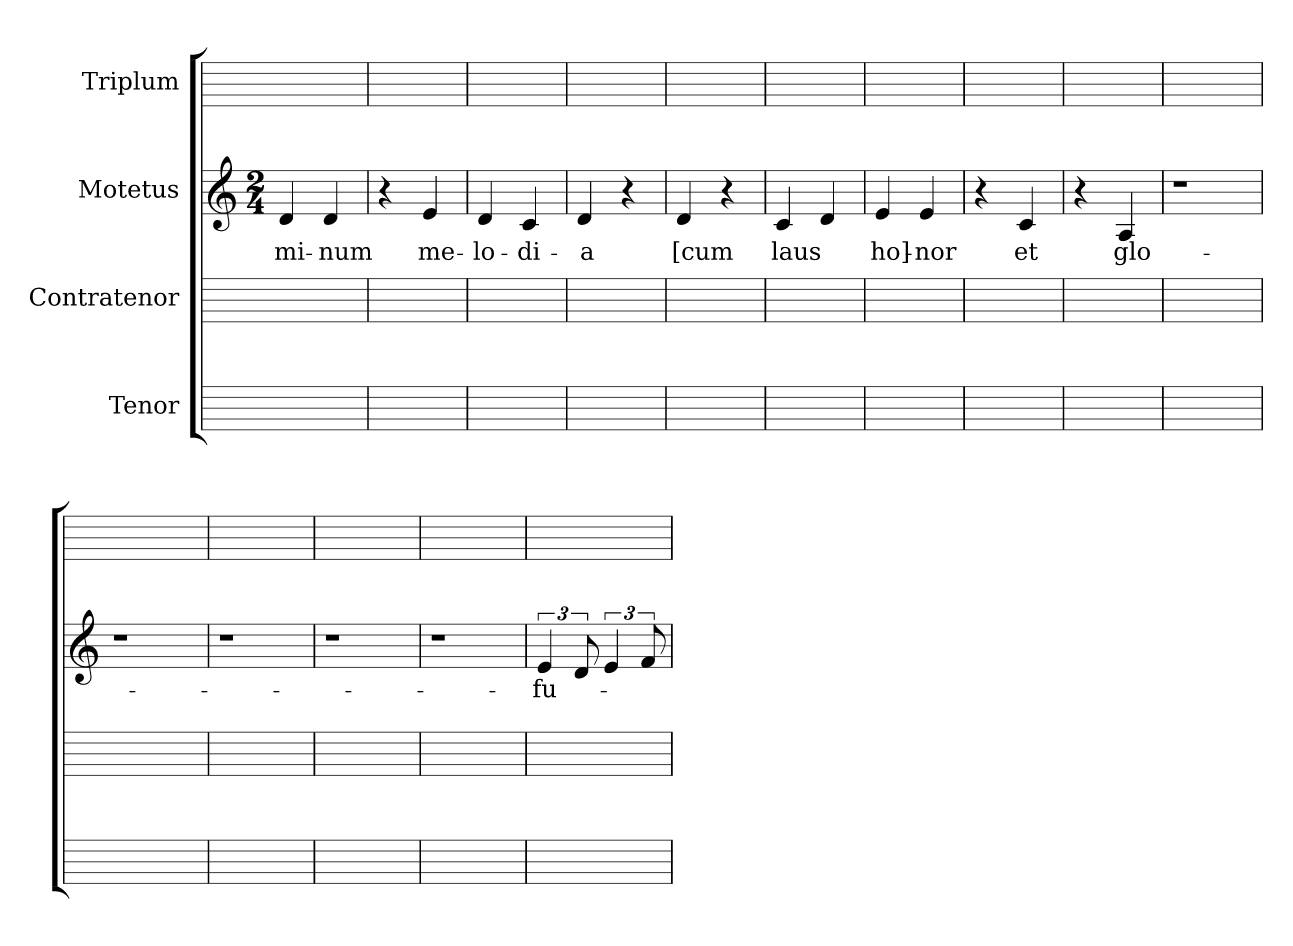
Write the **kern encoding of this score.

**kern	**kern	**kern	**text	**kern
*part4	*part3	*part2	*part2	*part1
*staff4	*staff3	*staff2	*staff2	*staff1
*I"Tenor	*I"Contratenor	*I"Motetus	*	*I"Triplum
*	*	*clefG2	*	*
*	*	*k[]	*	*
*	*	*M2/4	*	*
=	=	=	=	=
!	!	!	!LO:LY:b	!
4ryy	4ryy	4d/	-mi-	4ryy
!	!	!	!LO:LY:b	!
4ryy	4ryy	4d/	-num	4ryy
=	=	=	=	=
4ryy	4ryy	4r	.	4ryy
!	!	!	!LO:LY:b	!
4ryy	4ryy	4e/	me-	4ryy
=	=	=	=	=
!	!	!	!LO:LY:b	!
4ryy	4ryy	4d/	-lo-	4ryy
!	!	!	!LO:LY:b	!
4ryy	4ryy	4c/	-di-	4ryy
=	=	=	=	=
!	!	!	!LO:LY:b	!
4ryy	4ryy	4d/	-a	4ryy
4ryy	4ryy	4r	.	4ryy
=	=	=	=	=
!	!	!	!LO:LY:b	!
4ryy	4ryy	4d/	[cum	4ryy
4ryy	4ryy	4r	.	4ryy
=	=	=	=	=
!	!	!	!LO:LY:b	!
4ryy	4ryy	4c/	-laus	4ryy
4ryy	4ryy	4d/	.	4ryy
=	=	=	=	=
!	!	!	!LO:LY:b	!
4ryy	4ryy	4e/	ho]-	4ryy
!	!	!	!LO:LY:b	!
4ryy	4ryy	4e/	-nor	4ryy
=	=	=	=	=
4ryy	4ryy	4r	.	4ryy
!	!	!	!LO:LY:b	!
4ryy	4ryy	4c/	et	4ryy
=	=	=	=	=
4ryy	4ryy	4r	.	4ryy
!	!	!	!LO:LY:b	!
4ryy	4ryy	4A/	glo-	4ryy
=	=	=	=	=
!	!	!LO:N:vis=1	!LO:LY:b	!
4ryy	4ryy	2r	-ri-	4ryy
4ryy	4ryy	.	.	4ryy
=	=	=	=	=
!	!	!LO:N:vis=1	!	!
4ryy	4ryy	2r	.	4ryy
4ryy	4ryy	.	.	4ryy
=	=	=	=	=
!	!	!LO:N:vis=1	!	!
4ryy	4ryy	2r	.	4ryy
4ryy	4ryy	.	.	4ryy
=	=	=	=	=
!	!	!LO:N:vis=1	!LO:LY:b	!
4ryy	4ryy	2r	-a	4ryy
4ryy	4ryy	.	.	4ryy
=	=	=	=	=
!	!	!LO:N:vis=1	!	!
4ryy	4ryy	2r	.	4ryy
4ryy	4ryy	.	.	4ryy
=	=	=	=	=
!	!	!	!LO:LY:b	!
4ryy	4ryy	6e/	fu-	4ryy
.	.	12d/	.	.
4ryy	4ryy	6e/	.	4ryy
.	.	12f/	.	.
=	=	=	=	=
*-	*-	*-	*-	*-
